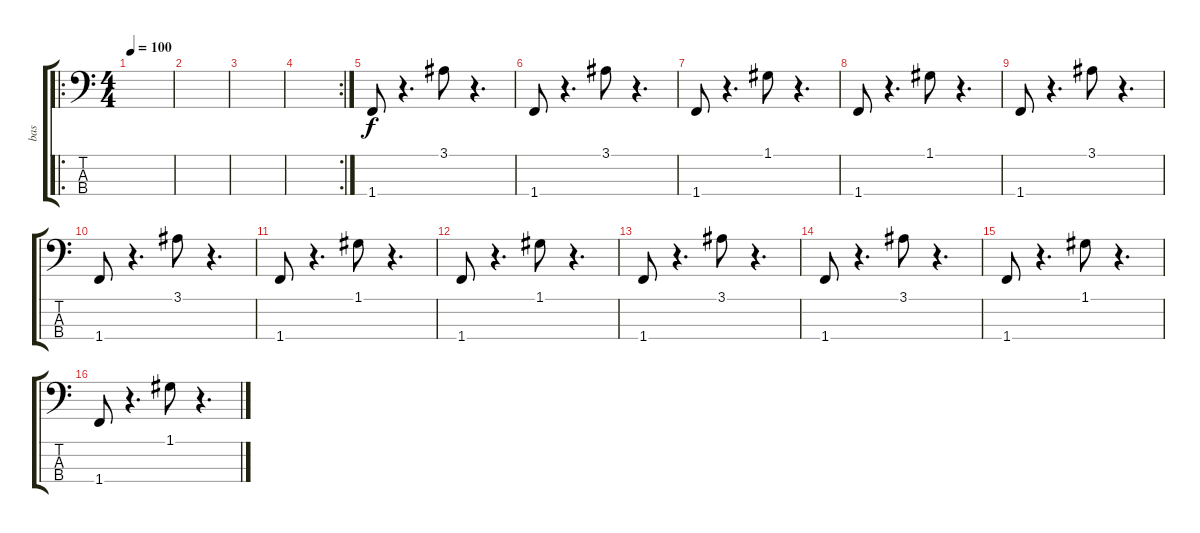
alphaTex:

\track ("bas" "bas") {instrument fretlessbass}
\staff {score tabs}
\tuning (G2 D2 A1 E1) {hide}
\ro
\ts (4 4)
\tempo 100
\clef f4
\ks c
|
|
|
\rc 2
|
1.4.8 r.4{d} 3.1.8 r.4{d} |
1.4.8 r.4{d} 3.1.8 r.4{d} |
1.4.8 r.4{d} 1.1.8 r.4{d} |
1.4.8 r.4{d} 1.1.8 r.4{d} |
1.4.8 r.4{d} 3.1.8 r.4{d} |
1.4.8 r.4{d} 3.1.8 r.4{d} |
1.4.8 r.4{d} 1.1.8 r.4{d} |
1.4.8 r.4{d} 1.1.8 r.4{d} |
1.4.8 r.4{d} 3.1.8 r.4{d} |
1.4.8 r.4{d} 3.1.8 r.4{d} |
1.4.8 r.4{d} 1.1.8 r.4{d} |
1.4.8 r.4{d} 1.1.8 r.4{d}
